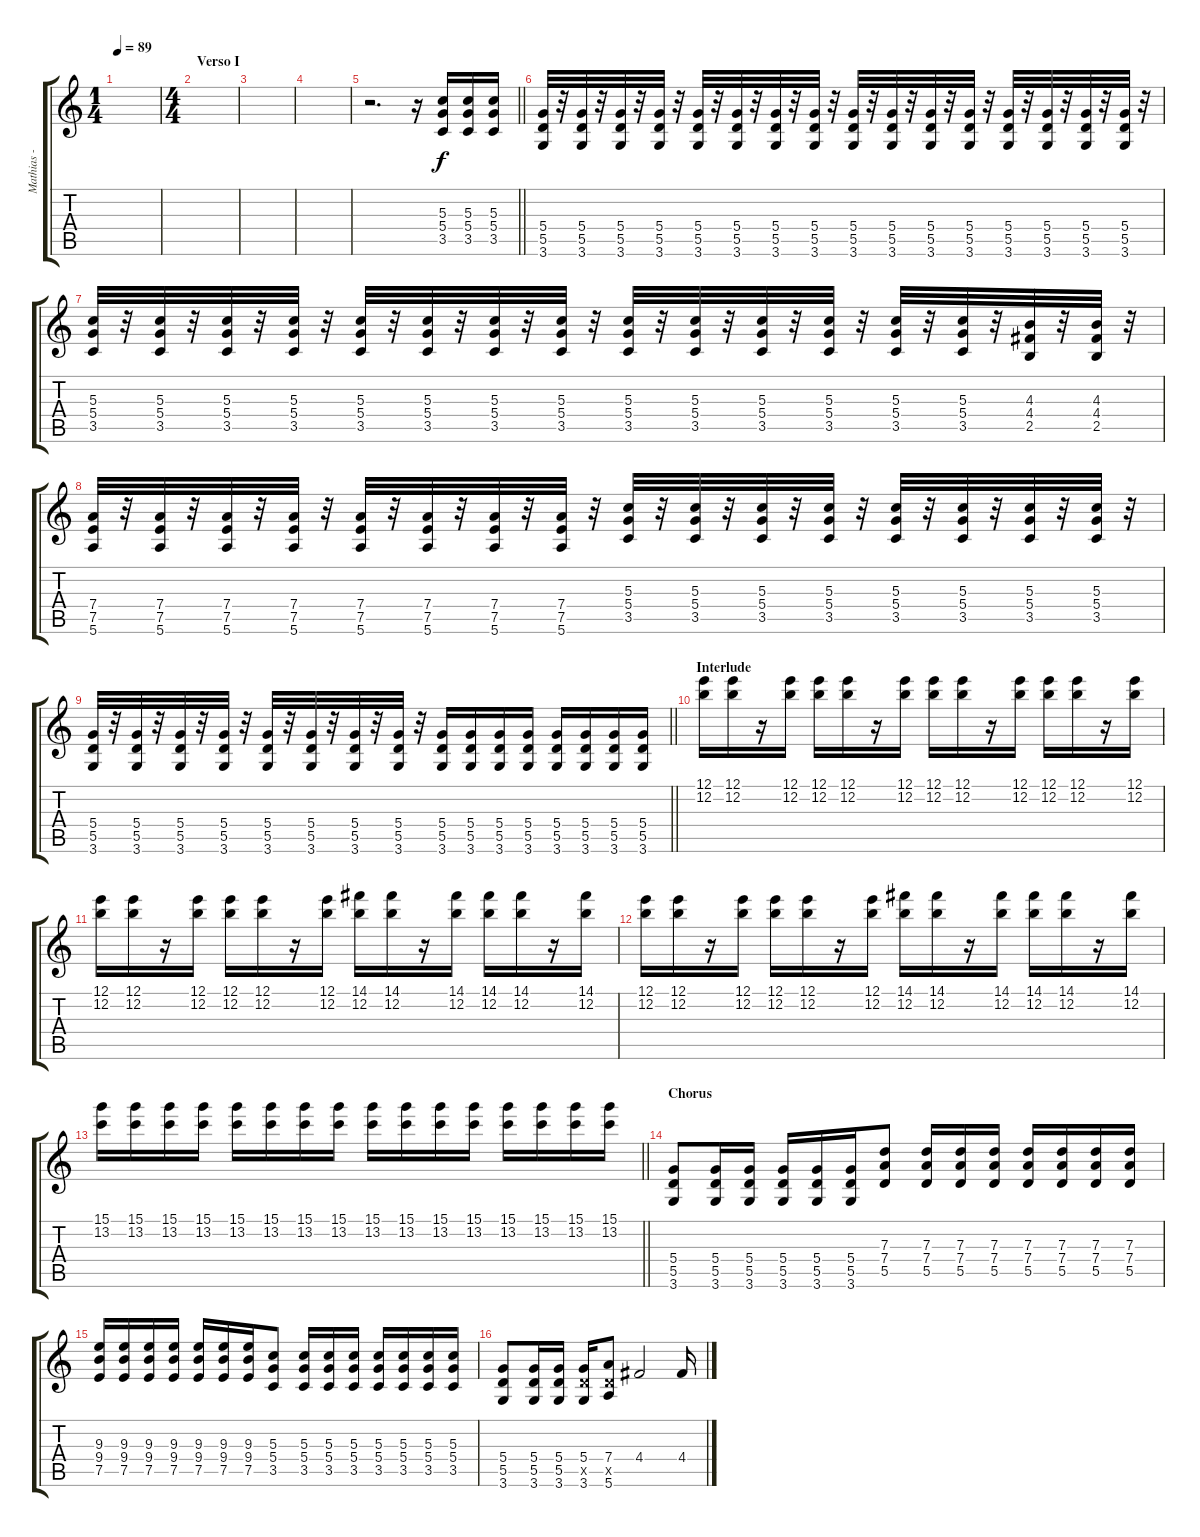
\track ("Mathias - Left Guitar" "Mathias - ") {instrument distortionguitar}
\staff {score tabs}
\tuning (E4 B3 G3 D3 A2 E2) {hide}
\ts (1 4)
\tempo 89
\clef g2
\ks c
|
\ts (4 4)
\section ("" "Verso I")
|
|
|
\barLineRight lightlight
r.2{d} r.16 (5.3 5.4 3.5).16 (5.3 5.4 3.5).16 (5.3 5.4 3.5).16 |
(5.4 5.5 3.6).32 r.32 (5.4 5.5 3.6).32 r.32 (5.4 5.5 3.6).32 r.32 (5.4 5.5 3.6).32 r.32 (5.4 5.5 3.6).32 r.32 (5.4 5.5 3.6).32 r.32 (5.4 5.5 3.6).32 r.32 (5.4 5.5 3.6).32 r.32 (5.4 5.5 3.6).32 r.32 (5.4 5.5 3.6).32 r.32 (5.4 5.5 3.6).32 r.32 (5.4 5.5 3.6).32 r.32 (5.4 5.5 3.6).32 r.32 (5.4 5.5 3.6).32 r.32 (5.4 5.5 3.6).32 r.32 (5.4 5.5 3.6).32 r.32 |
(5.3 5.4 3.5).32 r.32 (5.3 5.4 3.5).32 r.32 (5.3 5.4 3.5).32 r.32 (5.3 5.4 3.5).32 r.32 (5.3 5.4 3.5).32 r.32 (5.3 5.4 3.5).32 r.32 (5.3 5.4 3.5).32 r.32 (5.3 5.4 3.5).32 r.32 (5.3 5.4 3.5).32 r.32 (5.3 5.4 3.5).32 r.32 (5.3 5.4 3.5).32 r.32 (5.3 5.4 3.5).32 r.32 (5.3 5.4 3.5).32 r.32 (5.3 5.4 3.5).32 r.32 (4.3 4.4 2.5).32 r.32 (4.3 4.4 2.5).32 r.32 |
(7.4 7.5 5.6).32 r.32 (7.4 7.5 5.6).32 r.32 (7.4 7.5 5.6).32 r.32 (7.4 7.5 5.6).32 r.32 (7.4 7.5 5.6).32 r.32 (7.4 7.5 5.6).32 r.32 (7.4 7.5 5.6).32 r.32 (7.4 7.5 5.6).32 r.32 (5.3 5.4 3.5).32 r.32 (5.3 5.4 3.5).32 r.32 (5.3 5.4 3.5).32 r.32 (5.3 5.4 3.5).32 r.32 (5.3 5.4 3.5).32 r.32 (5.3 5.4 3.5).32 r.32 (5.3 5.4 3.5).32 r.32 (5.3 5.4 3.5).32 r.32 |
\barLineRight lightlight
(5.4 5.5 3.6).32 r.32 (5.4 5.5 3.6).32 r.32 (5.4 5.5 3.6).32 r.32 (5.4 5.5 3.6).32 r.32 (5.4 5.5 3.6).32 r.32 (5.4 5.5 3.6).32 r.32 (5.4 5.5 3.6).32 r.32 (5.4 5.5 3.6).32 r.32 (5.4 5.5 3.6).16 (5.4 5.5 3.6).16 (5.4 5.5 3.6).16 (5.4 5.5 3.6).16 (5.4 5.5 3.6).16 (5.4 5.5 3.6).16 (5.4 5.5 3.6).16 (5.4 5.5 3.6).16 |
\section ("" "Interlude")
(12.1 12.2).16 (12.1 12.2).16 r.16 (12.1 12.2).16 (12.1 12.2).16 (12.1 12.2).16 r.16 (12.1 12.2).16 (12.1 12.2).16 (12.1 12.2).16 r.16 (12.1 12.2).16 (12.1 12.2).16 (12.1 12.2).16 r.16 (12.1 12.2).16 |
(12.1 12.2).16 (12.1 12.2).16 r.16 (12.1 12.2).16 (12.1 12.2).16 (12.1 12.2).16 r.16 (12.1 12.2).16 (14.1 12.2).16 (14.1 12.2).16 r.16 (14.1 12.2).16 (14.1 12.2).16 (14.1 12.2).16 r.16 (14.1 12.2).16 |
(12.1 12.2).16 (12.1 12.2).16 r.16 (12.1 12.2).16 (12.1 12.2).16 (12.1 12.2).16 r.16 (12.1 12.2).16 (14.1 12.2).16 (14.1 12.2).16 r.16 (14.1 12.2).16 (14.1 12.2).16 (14.1 12.2).16 r.16 (14.1 12.2).16 |
\barLineRight lightlight
(15.1 13.2).16 (15.1 13.2).16 (15.1 13.2).16 (15.1 13.2).16 (15.1 13.2).16 (15.1 13.2).16 (15.1 13.2).16 (15.1 13.2).16 (15.1 13.2).16 (15.1 13.2).16 (15.1 13.2).16 (15.1 13.2).16 (15.1 13.2).16 (15.1 13.2).16 (15.1 13.2).16 (15.1 13.2).16 |
\section ("" "Chorus")
(5.4 5.5 3.6).8 (5.4 5.5 3.6).16 (5.4 5.5 3.6).16 (5.4 5.5 3.6).16 (5.4 5.5 3.6).16 (5.4 5.5 3.6).16 (7.3 7.4 5.5).8 (7.3 7.4 5.5).16 (7.3 7.4 5.5).16 (7.3 7.4 5.5).16 (7.3 7.4 5.5).16 (7.3 7.4 5.5).16 (7.3 7.4 5.5).16 (7.3 7.4 5.5).16 |
(9.3 9.4 7.5).16 (9.3 9.4 7.5).16 (9.3 9.4 7.5).16 (9.3 9.4 7.5).16 (9.3 9.4 7.5).16 (9.3 9.4 7.5).16 (9.3 9.4 7.5).16 (5.3 5.4 3.5).8 (5.3 5.4 3.5).16 (5.3 5.4 3.5).16 (5.3 5.4 3.5).16 (5.3 5.4 3.5).16 (5.3 5.4 3.5).16 (5.3 5.4 3.5).16 (5.3 5.4 3.5).16 |
(5.4 5.5 3.6).8 (5.4 5.5 3.6).16 (5.4 5.5 3.6).16 (5.4 5.5{x} 3.6).16 (7.4 5.5{x} 5.6).8 4.4.2 4.4.16
